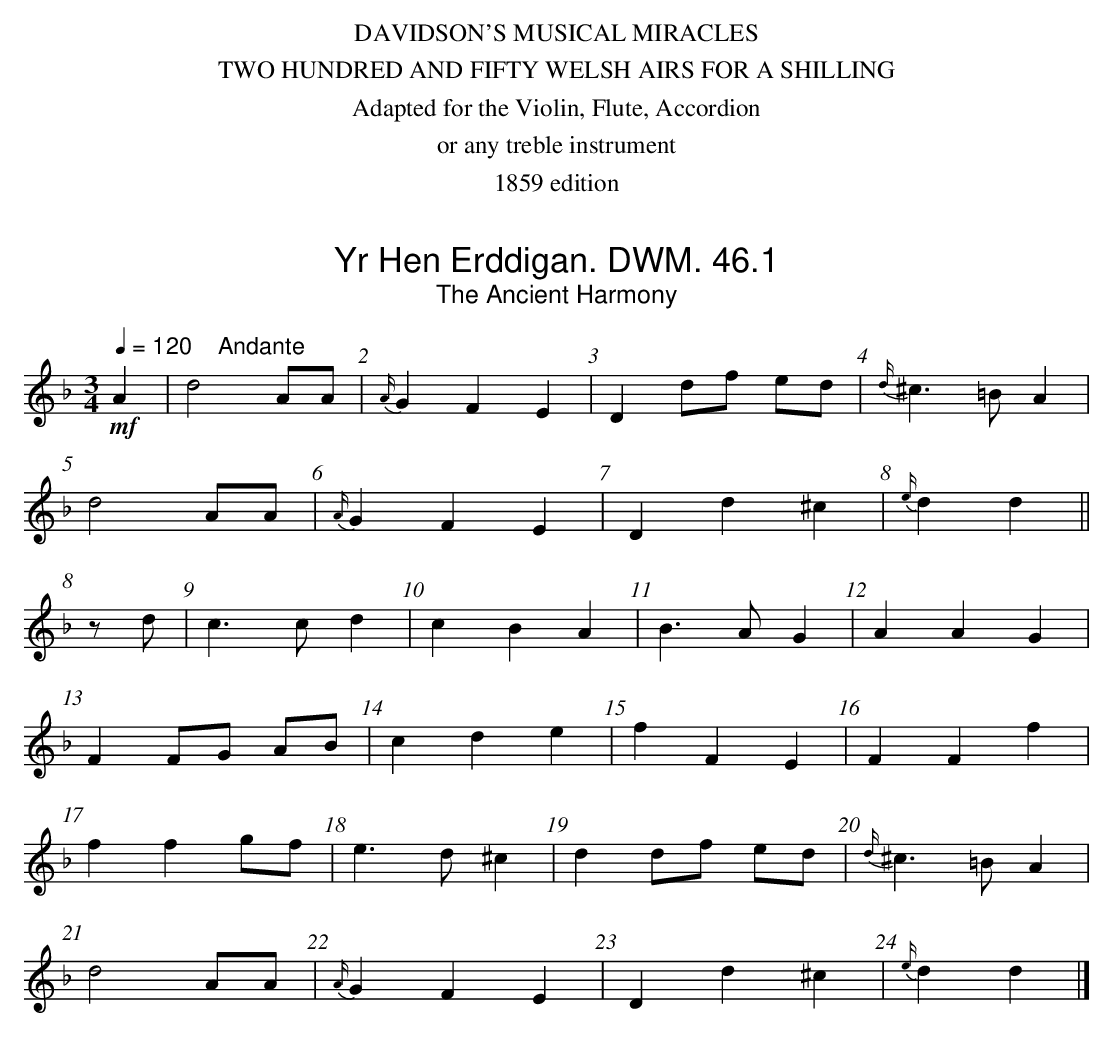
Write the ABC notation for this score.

X:1
T:Hen Erddigan. DWM. 46.1, Yr
T:Ancient Harmony, The
M:3/4
L:1/8
Q:1/4=120 "    Andante"
K:F
!mf!A2|d4 AA|{A/}G2F2E2|D2 df ed|{d/}^c3=B A2|
d4 AA|{A/}G2F2E2|D2d2^c2|{e/}d2d2||
zd|c3c d2|c2B2A2|B3A G2|A2A2G2|
F2 FG AB|c2d2e2|f2F2E2|F2F2f2|
f2f2 gf|e3d ^c2|d2 df ed|{d/}^c3=B A2|
d4 AA|{A/}G2F2E2|D2d2^c2|{e/}d2d2|]
